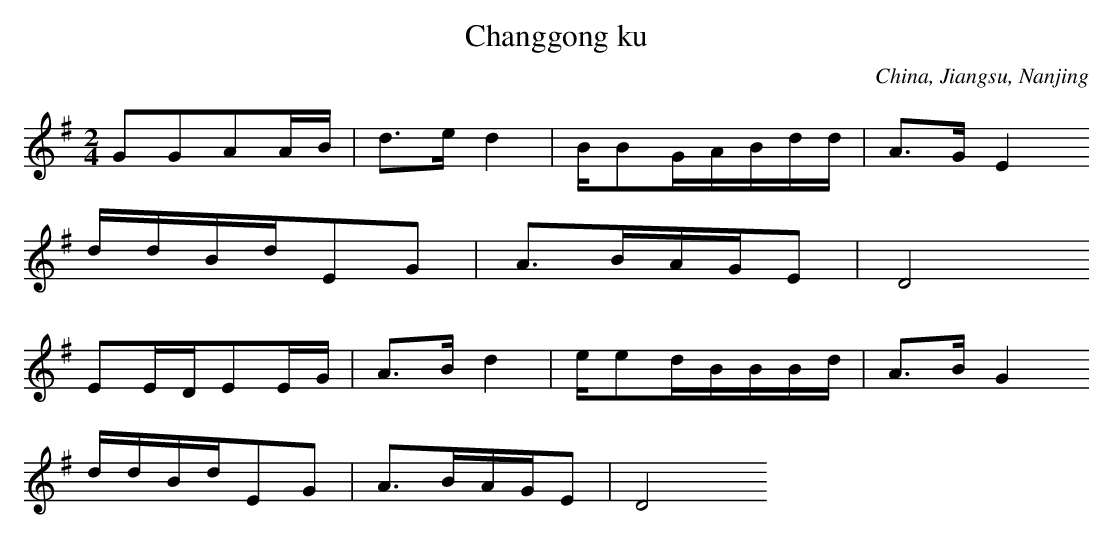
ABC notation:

X:1
T: Changgong ku
O: China, Jiangsu, Nanjing
M: 2/4
L: 1/16
K: G
G2G2A2AB | d3ed4 | BB2GABdd | A3GE4
ddBdE2G2 | A3BAGE2 | D8
E2EDE2EG | A3Bd4 | ee2dBBBd | A3BG4
ddBdE2G2 | A3BAGE2 | D8
